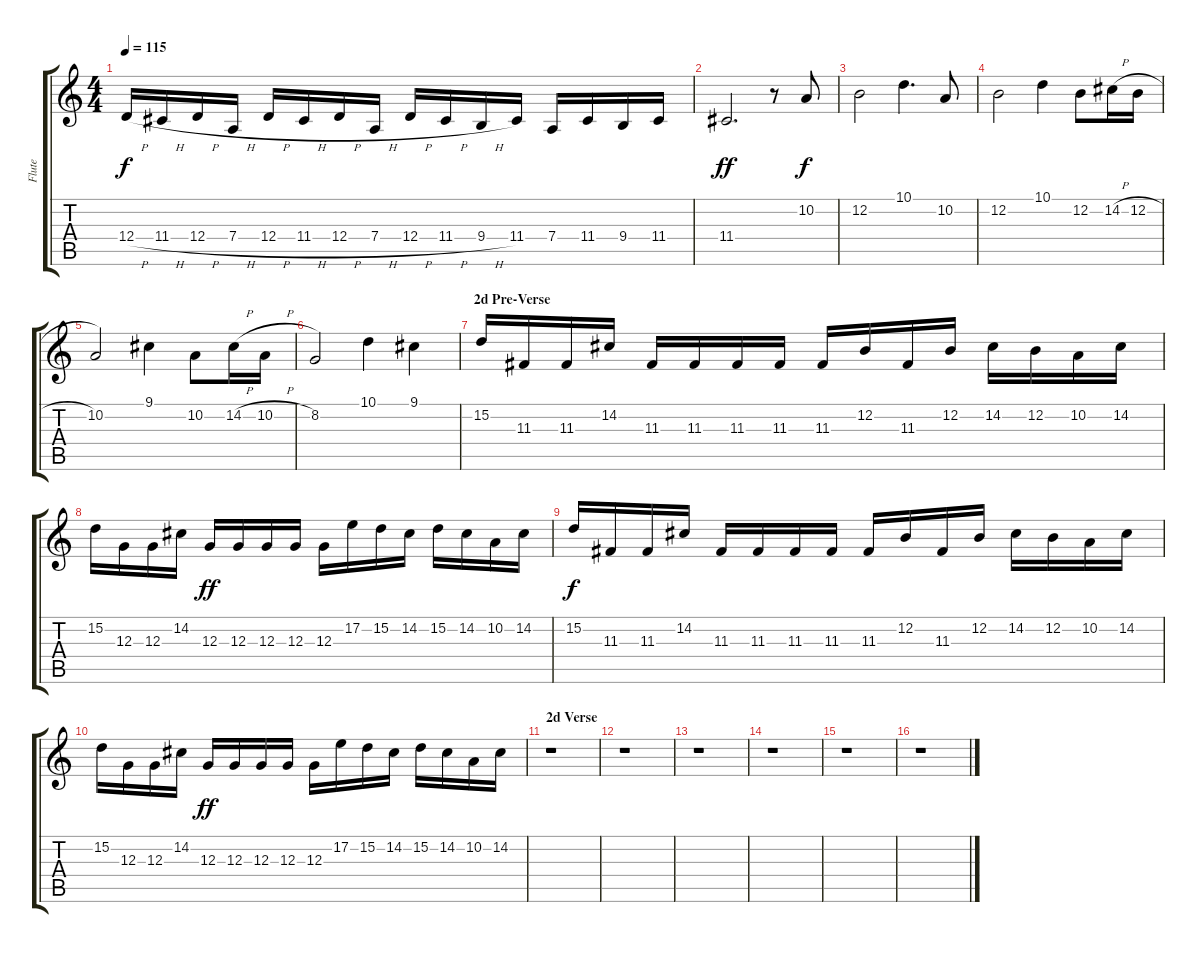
\track ("Flute" "Flute") {instrument piccolo}
\staff {score tabs}
\tuning (E4 B3 G3 D3 A2 E2) {hide}
\ts (4 4)
\tempo 115
\clef g2
\ks c
12.4{h}.16{dy f} 11.4{h}.16 12.4{h}.16 7.4{h}.16 12.4{h}.16 11.4{h}.16 12.4{h}.16 7.4{h}.16 12.4{h}.16 11.4{h}.16 9.4{h}.16 11.4.16 7.4.16 11.4.16 9.4.16 11.4.16 |
11.4.2{d dy ff} r.8 10.2.8{dy f} |
12.2.2 10.1.4{d} 10.2.8 |
12.2.2 10.1.4 12.2.8 14.2{h}.16 12.2{h}.16 |
10.2.2 9.1.4 10.2.8 14.2{h}.16 10.2{h}.16 |
8.2.2 10.1.4 9.1.4 |
\section ("" "2d Pre-Verse")
15.2.16 11.3.16 11.3.16 14.2.16 11.3.16 11.3.16 11.3.16 11.3.16 11.3.16 12.2.16 11.3.16 12.2.16 14.2.16 12.2.16 10.2.16 14.2.16 |
15.2.16 12.3.16 12.3.16 14.2.16 12.3.16{dy ff} 12.3.16 12.3.16 12.3.16 12.3.16 17.2.16 15.2.16 14.2.16 15.2.16 14.2.16 10.2.16 14.2.16 |
15.2.16{dy f} 11.3.16 11.3.16 14.2.16 11.3.16 11.3.16 11.3.16 11.3.16 11.3.16 12.2.16 11.3.16 12.2.16 14.2.16 12.2.16 10.2.16 14.2.16 |
15.2.16 12.3.16 12.3.16 14.2.16 12.3.16{dy ff} 12.3.16 12.3.16 12.3.16 12.3.16 17.2.16 15.2.16 14.2.16 15.2.16 14.2.16 10.2.16 14.2.16 |
\section ("" "2d Verse")
r.1 |
r.1 |
r.1 |
r.1 |
r.1 |
r.1
